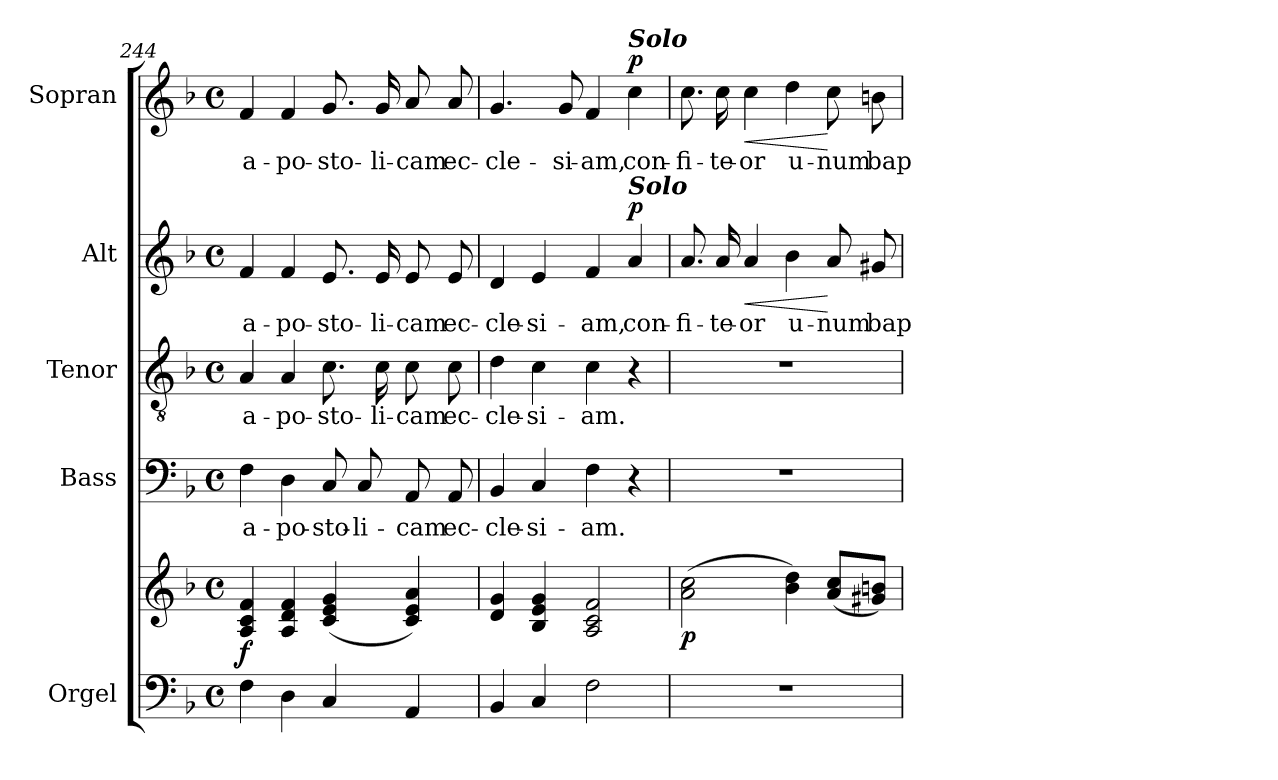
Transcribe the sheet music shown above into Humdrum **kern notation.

**kern	**kern	**dynam	**kern	**text	**kern	**text	**kern	**text	**dynam	**kern	**text	**dynam
*part5	*part5	*part5	*part4	*part4	*part3	*part3	*part2	*part2	*part2	*part1	*part1	*part1
*staff6	*staff5	*staff5/6	*staff4	*staff4	*staff3	*staff3	*staff2	*staff2	*staff2	*staff1	*staff1	*staff1
*I"Orgel	*	*	*I"Bass	*	*I"Tenor	*	*I"Alt	*	*	*I"Sopran	*	*
*I'Org.	*	*	*I'B.	*	*I'T.	*	*I'A.	*	*	*I'S.	*	*
*clefF4	*clefG2	*	*clefF4	*	*clefGv2	*	*clefG2	*	*	*clefG2	*	*
*k[b-]	*k[b-]	*	*k[b-]	*	*k[b-]	*	*k[b-]	*	*	*k[b-]	*	*
*F:	*F:	*	*F:	*	*F:	*	*F:	*	*	*F:	*	*
*M4/4	*M4/4	*	*M4/4	*	*M4/4	*	*M4/4	*	*	*M4/4	*	*
*met(c)	*met(c)	*	*met(c)	*	*met(c)	*	*met(c)	*	*	*met(c)	*	*
=244	=244	=244	=244	=244	=244	=244	=244	=244	=244	=244	=244	=244
!	!	!LO:DY:b	!	!LO:LY:b	!	!LO:LY:b	!	!LO:LY:b	!	!	!LO:LY:b	!
4F\	4A/ 4c/ 4f/	f	4F\	a-	4A/	a-	4f/	a-	.	4f/	a-	.
!	!	!	!	!LO:LY:b	!	!LO:LY:b	!	!LO:LY:b	!	!	!LO:LY:b	!
4D\	4A/ 4d/ 4f/	.	4D\	-po-	4A/	-po-	4f/	-po-	.	4f/	-po-	.
!	!	!	!	!LO:LY:b	!	!LO:LY:b	!	!LO:LY:b	!	!	!LO:LY:b	!
4C/	(4c/ 4e/ 4g/	.	8C/	-sto-	8.c\	-sto-	8.e/	-sto-	.	8.g/	-sto-	.
!	!	!	!	!LO:LY:b	!	!	!	!	!	!	!	!
.	.	.	8C/	-li-	.	.	.	.	.	.	.	.
!	!	!	!	!	!	!LO:LY:b	!	!LO:LY:b	!	!	!LO:LY:b	!
.	.	.	.	.	16c\	-li-	16e/	-li-	.	16g/	-li-	.
!	!	!	!	!LO:LY:b	!	!LO:LY:b	!	!LO:LY:b	!	!	!LO:LY:b	!
4AA/	4c/ 4e/ 4a/)	.	8AA/	-cam	8c\	-cam	8e/	-cam	.	8a/	-cam	.
!	!	!	!	!LO:LY:b	!	!LO:LY:b	!	!LO:LY:b	!	!	!LO:LY:b	!
.	.	.	8AA/	ec-	8c\	ec-	8e/	ec-	.	8a/	ec-	.
=245	=245	=245	=245	=245	=245	=245	=245	=245	=245	=245	=245	=245
!	!	!	!	!LO:LY:b	!	!LO:LY:b	!	!LO:LY:b	!	!	!LO:LY:b	!
4BB-/	4d/ 4g/	.	4BB-/	-cle-	4d\	-cle-	4d/	-cle-	.	4.g/	-cle-	.
!	!	!	!	!LO:LY:b	!	!LO:LY:b	!	!LO:LY:b	!	!	!	!
4C/	4B-/ 4e/ 4g/	.	4C/	-si-	4c\	-si-	4e/	-si-	.	.	.	.
!	!	!	!	!	!	!	!	!	!	!	!LO:LY:b	!
.	.	.	.	.	.	.	.	.	.	8g/	-si-	.
!	!	!	!	!LO:LY:b	!	!LO:LY:b	!	!LO:LY:b	!	!	!LO:LY:b	!
2F\	2A/ 2c/ 2f/	.	4F\	-am.	4c\	-am.	4f/	-am,	.	4f/	-am,	.
!	!	!	!	!	!	!	!	!	!	!LO:TX:a:Bi:t=Solo	!	!
!	!	!	!	!	!	!	!LO:TX:a:Bi:t=Solo	!	!	!	!	!
!	!	!	!	!	!	!	!	!LO:LY:b	!LO:DY:a	!	!LO:LY:b	!LO:DY:a
.	.	.	4r	.	4r	.	4a/	con-	p	4cc\	con-	p
!!LO:LB:g=z
=246	=246	=246	=246	=246	=246	=246	=246	=246	=246	=246	=246	=246
!	!	!LO:DY:b	!	!	!	!	!	!LO:LY:b	!	!	!LO:LY:b	!
1r	(>2a\ 2cc\	p	1r	.	1r	.	8.a/	-fi-	.	8.cc\	-fi-	.
!	!	!	!	!	!	!	!	!LO:LY:b	!	!	!LO:LY:b	!
.	.	.	.	.	.	.	16a/	-te-	.	16cc\	-te-	.
!	!	!	!	!	!	!	!	!LO:LY:b	!LO:HP:b	!	!LO:LY:b	!LO:HP:b
.	.	.	.	.	.	.	4a/	-or	<	4cc\	-or	<
!	!	!	!	!	!	!	!	!LO:LY:b	!	!	!LO:LY:b	!
.	4b-\ 4dd\)	.	.	.	.	.	4b-\	u-	.	4dd\	u-	.
!	!	!	!	!	!	!	!	!LO:LY:b	!	!	!LO:LY:b	!
.	(<8a/ 8cc/L	.	.	.	.	.	8a/	-num	[	8cc\	-num	[
!	!	!	!	!	!	!	!	!LO:LY:b	!	!	!LO:LY:b	!
.	8g#X/ 8bn/J)	.	.	.	.	.	8g#X/	bap-	.	8bn\	bap-	.
=	=	=	=	=	=	=	=	=	=	=	=	=
*-	*-	*-	*-	*-	*-	*-	*-	*-	*-	*-	*-	*-
